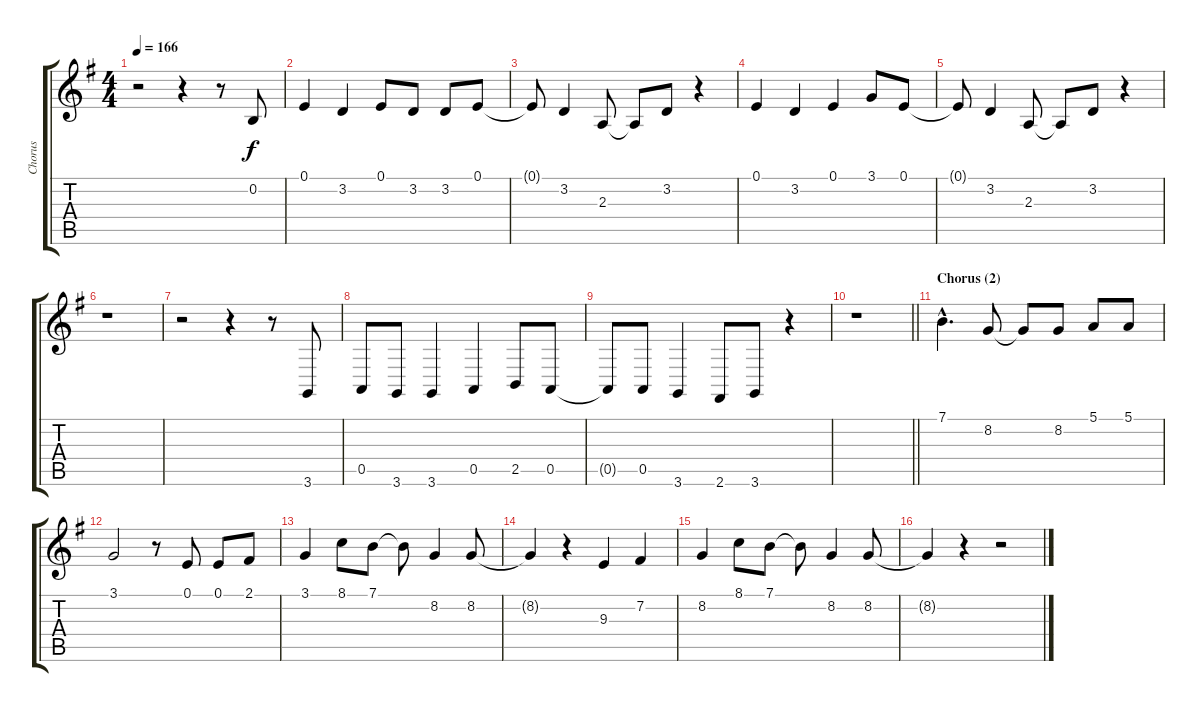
\track ("Chorus" "Chorus") {instrument sopranosax}
\staff {score tabs}
\tuning (E4 B3 G3 D3 A2 E2) {hide}
\ts (4 4)
\tempo 166
\clef g2
\ks g
r.2{dy f} r.4 r.8 0.2.8 |
0.1.4 3.2.4 0.1.8 3.2.8 3.2.8 0.1.8 |
0.1{t}.8 3.2.4 2.3.8 2.3{t}.8 3.2.8 r.4 |
0.1.4 3.2.4 0.1.4 3.1.8 0.1.8 |
0.1{t}.8 3.2.4 2.3.8 2.3{t}.8 3.2.8 r.4 |
r.1 |
r.2 r.4 r.8 3.6.8 |
0.5.8 3.6.8 3.6.4 0.5.4 2.5.8 0.5.8 |
0.5{t}.8 0.5.8 3.6.4 2.6.8 3.6.8 r.4 |
\barLineRight lightlight
r.1 |
\section ("" "Chorus (2)")
7.1{hac}.4{d} 8.2.8 8.2{t}.8 8.2.8 5.1.8 5.1.8 |
3.1.2 r.8 0.1.8 0.1.8 2.1.8 |
3.1.4 8.1.8 7.1.8 7.1{t}.8 8.2.4 8.2.8 |
8.2{t}.4 r.4 9.3.4 7.2.4 |
8.2.4 8.1.8 7.1.8 7.1{t}.8 8.2.4 8.2.8 |
8.2{t}.4 r.4 r.2
